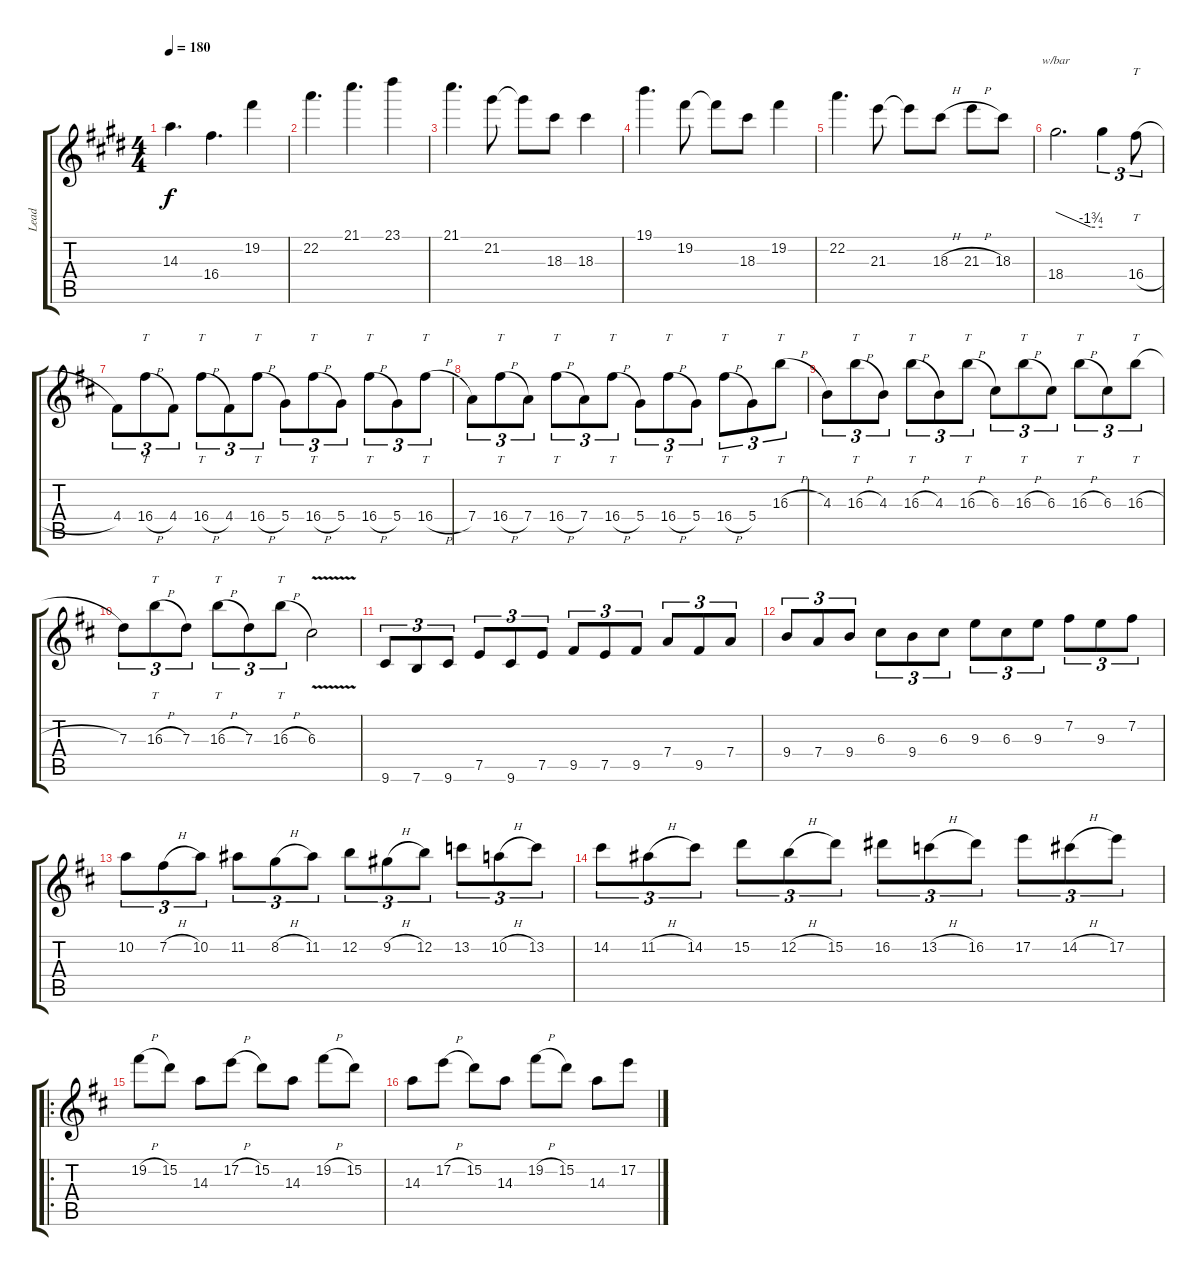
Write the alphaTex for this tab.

\track ("Lead" "Lead") {instrument distortionguitar}
\staff {score tabs}
\tuning (E4 B3 G3 D3 A2 E2) {hide}
\ts (4 4)
\tempo 180
\clef g2
\ks c#minor
14.3.4{d dy f} 16.4.4{d} 19.2.4 |
22.2.4{d} 21.1.4{d} 23.1.4 |
21.1.4{d} 21.2.8 21.2{t}.8 18.3.8 18.3.4 |
19.1.4{d} 19.2.8 19.2{t}.8 18.3.8 19.2.4 |
22.2.4{d} 21.3.8 21.3{t}.8 18.3{h}.8 21.3{h}.8 18.3.8 |
18.4.2{d tbe (custom default 0 0 45 -7 60 -7)} 18.4{t}.4{tu (3 2)} 16.4{h}.8{tt tu (3 2)} |
\ks d
4.4.8{tu (3 2)} 16.4{h}.8{tt tu (3 2)} 4.4.8{tu (3 2)} 16.4{h}.8{tt tu (3 2)} 4.4.8{tu (3 2)} 16.4{h}.8{tt tu (3 2)} 5.4.8{tu (3 2)} 16.4{h}.8{tt tu (3 2)} 5.4.8{tu (3 2)} 16.4{h}.8{tt tu (3 2)} 5.4.8{tu (3 2)} 16.4{h}.8{tt tu (3 2)} |
7.4.8{tu (3 2)} 16.4{h}.8{tt tu (3 2)} 7.4.8{tu (3 2)} 16.4{h}.8{tt tu (3 2)} 7.4.8{tu (3 2)} 16.4{h}.8{tt tu (3 2)} 5.4.8{tu (3 2)} 16.4{h}.8{tt tu (3 2)} 5.4.8{tu (3 2)} 16.4{h}.8{tt tu (3 2)} 5.4.8{tu (3 2)} 16.3{h}.8{tt tu (3 2)} |
4.3.8{tu (3 2)} 16.3{h}.8{tt tu (3 2)} 4.3.8{tu (3 2)} 16.3{h}.8{tt tu (3 2)} 4.3.8{tu (3 2)} 16.3{h}.8{tt tu (3 2)} 6.3.8{tu (3 2)} 16.3{h}.8{tt tu (3 2)} 6.3.8{tu (3 2)} 16.3{h}.8{tt tu (3 2)} 6.3.8{tu (3 2)} 16.3{h}.8{tt tu (3 2)} |
7.3.8{tu (3 2)} 16.3{h}.8{tt tu (3 2)} 7.3.8{tu (3 2)} 16.3{h}.8{tt tu (3 2)} 7.3.8{tu (3 2)} 16.3{h}.8{tt tu (3 2)} 6.3{v}.2 |
9.6.8{tu (3 2)} 7.6.8{tu (3 2)} 9.6.8{tu (3 2)} 7.5.8{tu (3 2)} 9.6.8{tu (3 2)} 7.5.8{tu (3 2)} 9.5.8{tu (3 2)} 7.5.8{tu (3 2)} 9.5.8{tu (3 2)} 7.4.8{tu (3 2)} 9.5.8{tu (3 2)} 7.4.8{tu (3 2)} |
9.4.8{tu (3 2)} 7.4.8{tu (3 2)} 9.4.8{tu (3 2)} 6.3.8{tu (3 2)} 9.4.8{tu (3 2)} 6.3.8{tu (3 2)} 9.3.8{tu (3 2)} 6.3.8{tu (3 2)} 9.3.8{tu (3 2)} 7.2.8{tu (3 2)} 9.3.8{tu (3 2)} 7.2.8{tu (3 2)} |
10.2.8{tu (3 2)} 7.2{h}.8{tu (3 2)} 10.2.8{tu (3 2)} 11.2.8{tu (3 2)} 8.2{h}.8{tu (3 2)} 11.2.8{tu (3 2)} 12.2.8{tu (3 2)} 9.2{h}.8{tu (3 2)} 12.2.8{tu (3 2)} 13.2.8{tu (3 2)} 10.2{h}.8{tu (3 2)} 13.2.8{tu (3 2)} |
14.2.8{tu (3 2)} 11.2{h}.8{tu (3 2)} 14.2.8{tu (3 2)} 15.2.8{tu (3 2)} 12.2{h}.8{tu (3 2)} 15.2.8{tu (3 2)} 16.2.8{tu (3 2)} 13.2{h}.8{tu (3 2)} 16.2.8{tu (3 2)} 17.2.8{tu (3 2)} 14.2{h}.8{tu (3 2)} 17.2.8{tu (3 2)} |
\ro
19.2{h}.8 15.2.8 14.3.8 17.2{h}.8 15.2.8 14.3.8 19.2{h}.8 15.2.8 |
14.3.8 17.2{h}.8 15.2.8 14.3.8 19.2{h}.8 15.2.8 14.3.8 17.2{h}.8
